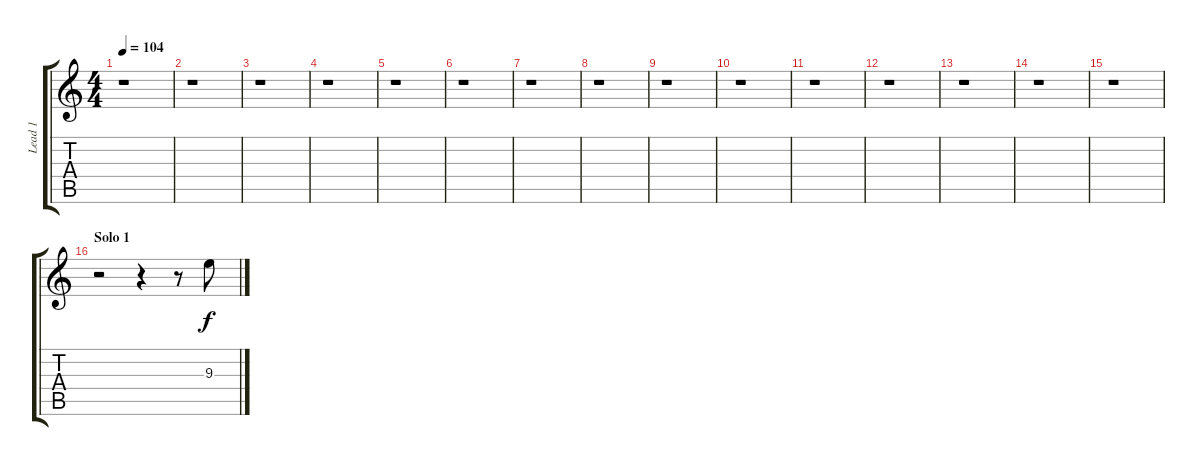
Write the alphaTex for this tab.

\track ("Lead 1" "Lead 1") {instrument distortionguitar}
\staff {score tabs}
\tuning (E4 B3 G3 D3 A2 E2) {hide}
\ts (4 4)
\tempo 104
\clef g2
\ks c
r.1{dy f instrument distortionguitar} |
r.1 |
r.1 |
r.1 |
r.1 |
r.1 |
r.1 |
r.1 |
r.1 |
r.1 |
r.1 |
r.1 |
r.1 |
r.1 |
r.1 |
\section ("" "Solo 1")
r.2 r.4 r.8 9.3.8
